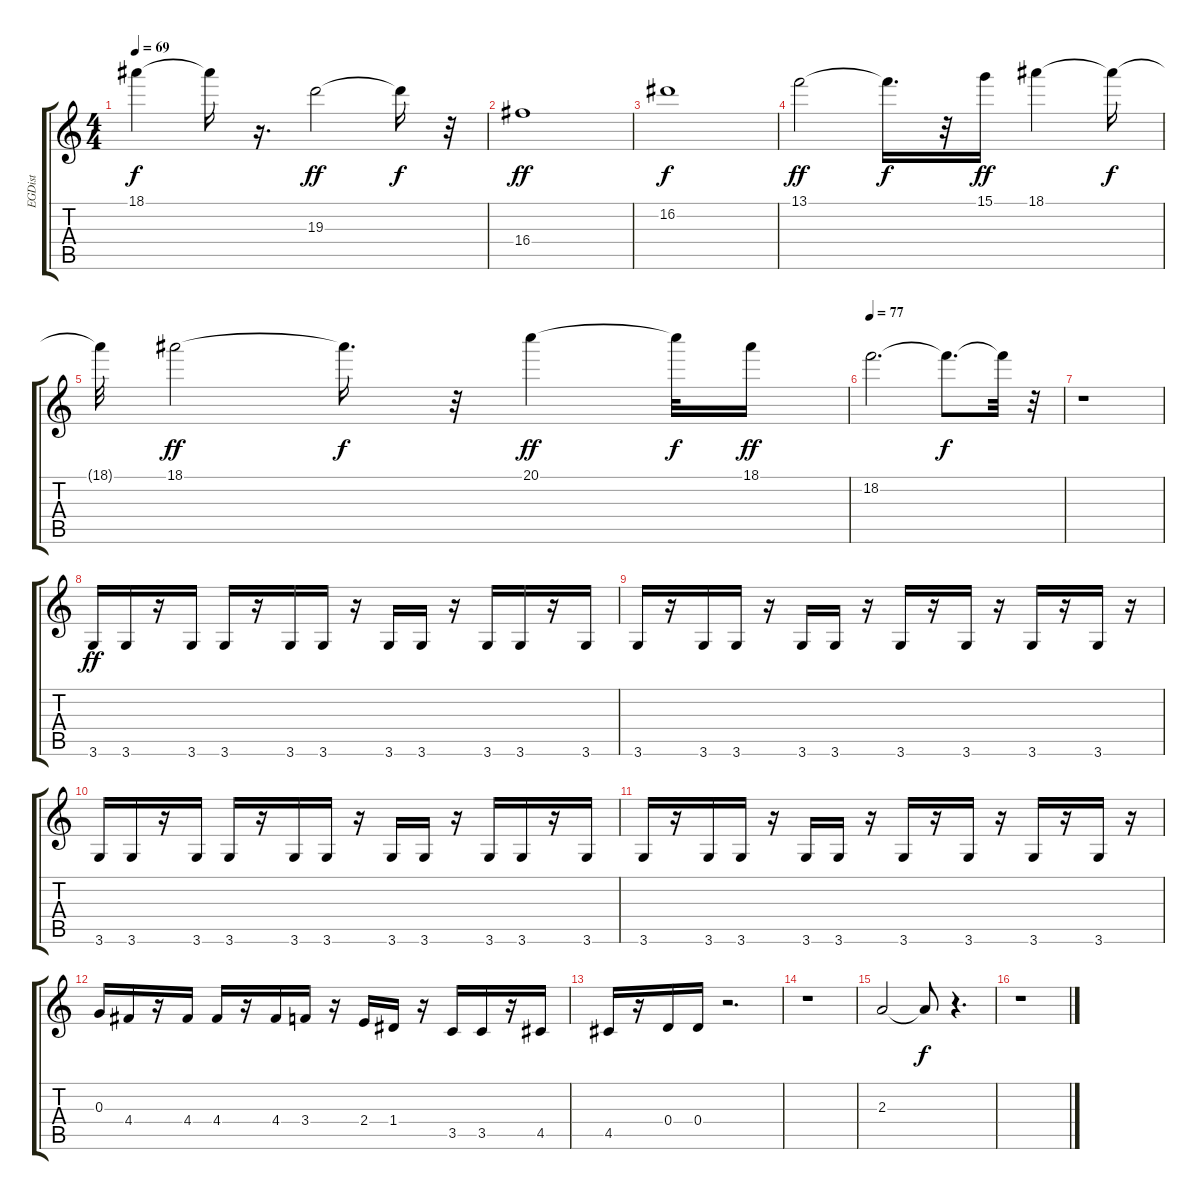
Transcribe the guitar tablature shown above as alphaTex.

\track ("EGDist" "EGDist") {instrument distortionguitar}
\staff {score tabs}
\tuning (E4 B3 G3 D3 A2 E2) {hide}
\ts (4 4)
\tempo 69
\clef g2
\ks c
18.1{t}.4{dy f} 18.1{t}.16 r.16{d} 19.3.2{dy ff} 19.3{t}.16{dy f} r.32 |
16.4.1{dy ff} |
16.2.1{dy f} |
13.1.2{dy ff} 13.1{t}.16{d dy f} r.32 15.1.16{dy ff} 18.1.4 18.1{t}.16{dy f} |
18.1{t}.32 18.1.2{dy ff} 18.1{t}.16{d dy f} r.32 20.1.4{dy ff} 20.1{t}.32{dy f} 18.1.16{dy ff} |
\tempo 77
18.2.2{d} 18.2{t}.8{d dy f} 18.2{t}.32 r.32 |
r.1 |
3.6.16{dy ff} 3.6.16 r.16 3.6.16 3.6.16 r.16 3.6.16 3.6.16 r.16 3.6.16 3.6.16 r.16 3.6.16 3.6.16 r.16 3.6.16 |
3.6.16 r.16 3.6.16 3.6.16 r.16 3.6.16 3.6.16 r.16 3.6.16 r.16 3.6.16 r.16 3.6.16 r.16 3.6.16 r.16 |
3.6.16 3.6.16 r.16 3.6.16 3.6.16 r.16 3.6.16 3.6.16 r.16 3.6.16 3.6.16 r.16 3.6.16 3.6.16 r.16 3.6.16 |
3.6.16 r.16 3.6.16 3.6.16 r.16 3.6.16 3.6.16 r.16 3.6.16 r.16 3.6.16 r.16 3.6.16 r.16 3.6.16 r.16 |
0.3.16 4.4.16 r.16 4.4.16 4.4.16 r.16 4.4.16 3.4.16 r.16 2.4.16 1.4.16 r.16 3.5.16 3.5.16 r.16 4.5.16 |
4.5.16 r.16 0.4.16 0.4.16 r.2{d} |
r.1 |
2.3.2 2.3{t}.8{dy f} r.4{d} |
r.1
